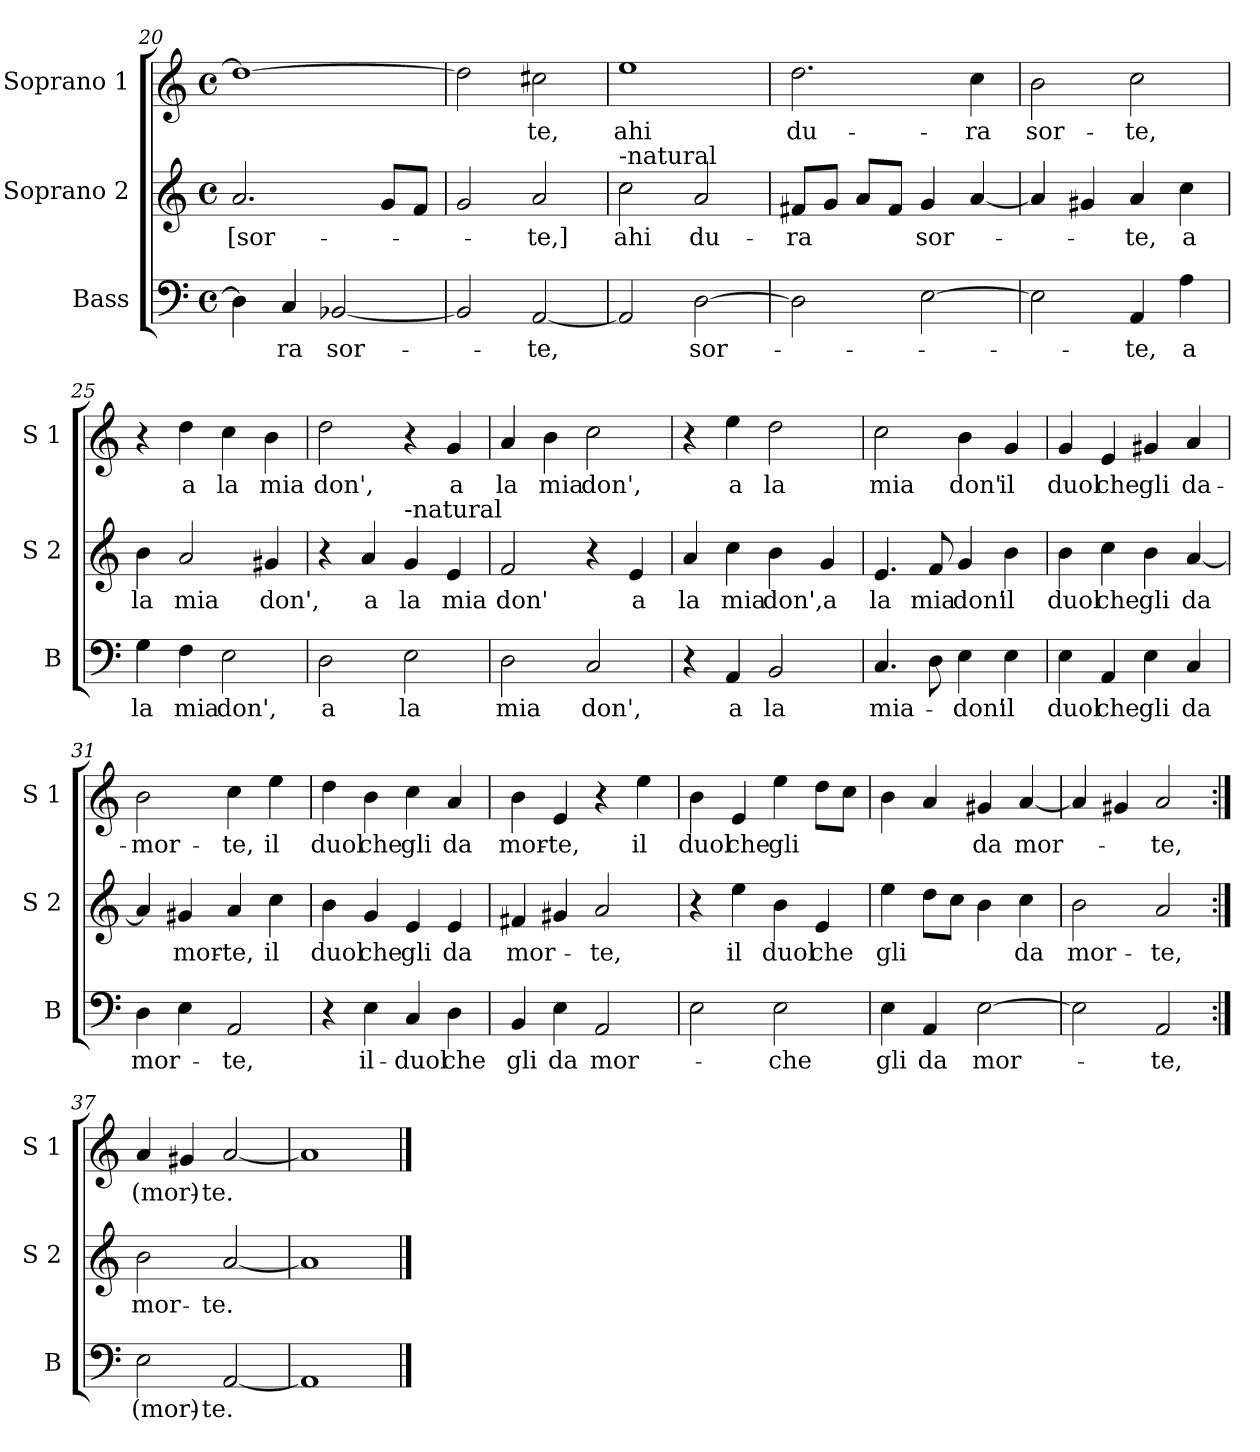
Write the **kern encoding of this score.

**kern	**text	**kern	**text	**kern	**text
*part3	*part3	*part2	*part2	*part1	*part1
*staff3	*staff3	*staff2	*staff2	*staff1	*staff1
*I"Bass	*	*I"Soprano 2	*	*I"Soprano 1	*
*I'B	*	*I'S 2	*	*I'S 1	*
*clefF4	*	*clefG2	*	*clefG2	*
*k[]	*	*k[]	*	*k[]	*
*C:	*	*C:	*	*C:	*
*M4/4	*	*M4/4	*	*M4/4	*
*met(c)	*	*met(c)	*	*met(c)	*
=20	=20	=20	=20	=20	=20
!	!	!	!LO:LY:b	!	!
4D\]	.	2.a/	[sor-	1dd_	.
!	!LO:LY:b	!	!	!	!
4C/	-ra	.	.	.	.
!	!LO:LY:b	!	!	!	!
[2BB-X/	sor-	.	.	.	.
.	.	8g/L	.	.	.
.	.	8f/J	.	.	.
=21	=21	=21	=21	=21	=21
2BB-/]	.	2g/	.	2dd\]	.
!	!LO:LY:b	!	!LO:LY:b	!	!LO:LY:b
[2AA/	-te,	2a/	-te,]	2cc#X\	-te,
!!LO:LB:g=z
=22	=22	=22	=22	=22	=22
!	!	!LO:TX:a:t=-natural	!	!	!
!	!	!	!LO:LY:b	!	!LO:LY:b
2AA/]	.	2cc\	ahi	1ee	ahi
!	!LO:LY:b	!	!LO:LY:b	!	!
[2D\	sor-	2a/	du-	.	.
=23	=23	=23	=23	=23	=23
!	!	!	!LO:LY:b	!	!LO:LY:b
2D\]	.	8f#X/L	-ra	2.dd\	du-
.	.	8g/J	.	.	.
.	.	8a/L	.	.	.
.	.	8f#/J	.	.	.
!	!	!	!LO:LY:b	!	!
[2E\	.	4g/	sor-	.	.
!	!	!	!	!	!LO:LY:b
.	.	[4a/	.	4cc\	-ra
=24	=24	=24	=24	=24	=24
!	!	!	!	!	!LO:LY:b
2E\]	.	4a/]	.	2b\	sor-
.	.	4g#X/	.	.	.
!	!LO:LY:b	!	!LO:LY:b	!	!LO:LY:b
4AA/	-te,	4a/	-te,	2cc\	-te,
!	!LO:LY:b	!	!LO:LY:b	!	!
4A\	a	4cc\	a	.	.
=25	=25	=25	=25	=25	=25
!	!LO:LY:b	!	!LO:LY:b	!	!
4G\	la	4b\	la	4r	.
!	!LO:LY:b	!	!LO:LY:b	!	!LO:LY:b
4F\	mia	2a/	mia	4dd\	a
!	!LO:LY:b	!	!	!	!LO:LY:b
2E\	don',	.	.	4cc\	la
!	!	!	!LO:LY:b	!	!LO:LY:b
.	.	4g#X/	don',	4b\	mia
=26	=26	=26	=26	=26	=26
!	!LO:LY:b	!	!	!	!LO:LY:b
2D\	a	4r	.	2dd\	don',
!	!	!	!LO:LY:b	!	!
.	.	4a/	a	.	.
!	!	!LO:TX:a:t=-natural	!	!	!
!	!LO:LY:b	!	!LO:LY:b	!	!
2E\	la	4g/	la	4r	.
!	!	!	!LO:LY:b	!	!LO:LY:b
.	.	4e/	mia	4g/	a
=27	=27	=27	=27	=27	=27
!	!LO:LY:b	!	!LO:LY:b	!	!LO:LY:b
2D\	mia	2f/	don'	4a/	la
!	!	!	!	!	!LO:LY:b
.	.	.	.	4b\	mia
!	!LO:LY:b	!	!	!	!LO:LY:b
2C/	don',	4r	.	2cc\	don',
!	!	!	!LO:LY:b	!	!
.	.	4e/	a	.	.
!!LO:LB:g=z
=28	=28	=28	=28	=28	=28
!	!	!	!LO:LY:b	!	!
4r	.	4a/	la	4r	.
!	!LO:LY:b	!	!LO:LY:b	!	!LO:LY:b
4AA/	a	4cc\	mia	4ee\	a
!	!LO:LY:b	!	!LO:LY:b	!	!LO:LY:b
2BB/	la	4b\	don',	2dd\	la
!	!	!	!LO:LY:b	!	!
.	.	4g/	a	.	.
=29	=29	=29	=29	=29	=29
!	!LO:LY:b	!	!LO:LY:b	!	!LO:LY:b
4.C/	mia-	4.e/	la	2cc\	mia
!	!	!	!LO:LY:b	!	!
8D\	.	8f/	mia	.	.
!	!LO:LY:b	!	!LO:LY:b	!	!LO:LY:b
4E\	-don'	4g/	don'	4b\	don'
!	!LO:LY:b	!	!LO:LY:b	!	!LO:LY:b
4E\	il	4b\	il	4g/	il
=30	=30	=30	=30	=30	=30
!	!LO:LY:b	!	!LO:LY:b	!	!LO:LY:b
4E\	duol	4b\	duol	4g/	duol
!	!LO:LY:b	!	!LO:LY:b	!	!LO:LY:b
4AA/	che	4cc\	che	4e/	che
!	!LO:LY:b	!	!LO:LY:b	!	!LO:LY:b
4E\	gli	4b\	gli	4g#X/	gli
!	!LO:LY:b	!	!LO:LY:b	!	!LO:LY:b
4C/	da	[4a/	da	4a/	da-
=31	=31	=31	=31	=31	=31
!	!LO:LY:b	!	!	!	!LO:LY:b
4D\	mor-	4a/]	.	2b\	-mor-
!	!	!	!LO:LY:b	!	!
4E\	.	4g#X/	mor-	.	.
!	!LO:LY:b	!	!LO:LY:b	!	!LO:LY:b
2AA/	-te,	4a/	-te,	4cc\	-te,
!	!	!	!LO:LY:b	!	!LO:LY:b
.	.	4cc\	il	4ee\	il
=32	=32	=32	=32	=32	=32
!	!	!	!LO:LY:b	!	!LO:LY:b
4r	.	4b\	duol	4dd\	duol
!	!LO:LY:b	!	!LO:LY:b	!	!LO:LY:b
4E\	il-	4g/	che	4b\	che
!	!LO:LY:b	!	!LO:LY:b	!	!LO:LY:b
4C/	-duol	4e/	gli	4cc\	gli
!	!LO:LY:b	!	!LO:LY:b	!	!LO:LY:b
4D\	che	4e/	da	4a/	da
!!LO:LB:g=z
=33	=33	=33	=33	=33	=33
!	!LO:LY:b	!	!LO:LY:b	!	!LO:LY:b
4BB/	gli	4f#X/	mor-	4b\	mor-
!	!LO:LY:b	!	!	!	!LO:LY:b
4E\	da	4g#X/	.	4e/	-te,
!	!LO:LY:b	!	!LO:LY:b	!	!
2AA/	mor-	2a/	-te,	4r	.
!	!	!	!	!	!LO:LY:b
.	.	.	.	4ee\	il
=34	=34	=34	=34	=34	=34
!	!	!	!	!	!LO:LY:b
2E\	.	4r	.	4b\	duol
!	!	!	!LO:LY:b	!	!LO:LY:b
.	.	4ee\	il	4e/	che
!	!LO:LY:b	!	!LO:LY:b	!	!LO:LY:b
2E\	-che	4b\	duol	4ee\	gli
!	!	!	!LO:LY:b	!	!
.	.	4e/	che	8dd\L	.
.	.	.	.	8cc\J	.
=35	=35	=35	=35	=35	=35
!	!LO:LY:b	!	!LO:LY:b	!	!
4E\	gli	4ee\	gli	4b\	.
!	!LO:LY:b	!	!	!	!
4AA/	da	8dd\L	.	4a/	.
.	.	8cc\J	.	.	.
!	!LO:LY:b	!	!	!	!LO:LY:b
[2E\	mor-	4b\	.	4g#X/	da
!	!	!	!LO:LY:b	!	!LO:LY:b
.	.	4cc\	da	[4a/	mor-
=36	=36	=36	=36	=36	=36
!	!	!	!LO:LY:b	!	!
2E\]	.	2b\	mor-	4a/]	.
.	.	.	.	4g#X/	.
!	!LO:LY:b	!	!LO:LY:b	!	!LO:LY:b
2AA/	-te,	2a/	-te,	2a/	-te,
=37:|!	=37:|!	=37:|!	=37:|!	=37:|!	=37:|!
!	!LO:LY:b	!	!LO:LY:b	!	!LO:LY:b
2E\	(mor)-	2b\	mor-	4a/	(mor)-
.	.	.	.	4g#X/	.
!	!LO:LY:b	!	!LO:LY:b	!	!LO:LY:b
[2AA/	-te.	[2a/	-te.	[2a/	-te.
=38	=38	=38	=38	=38	=38
1AA]	.	1a]	.	1a]	.
==	==	==	==	==	==
*-	*-	*-	*-	*-	*-
